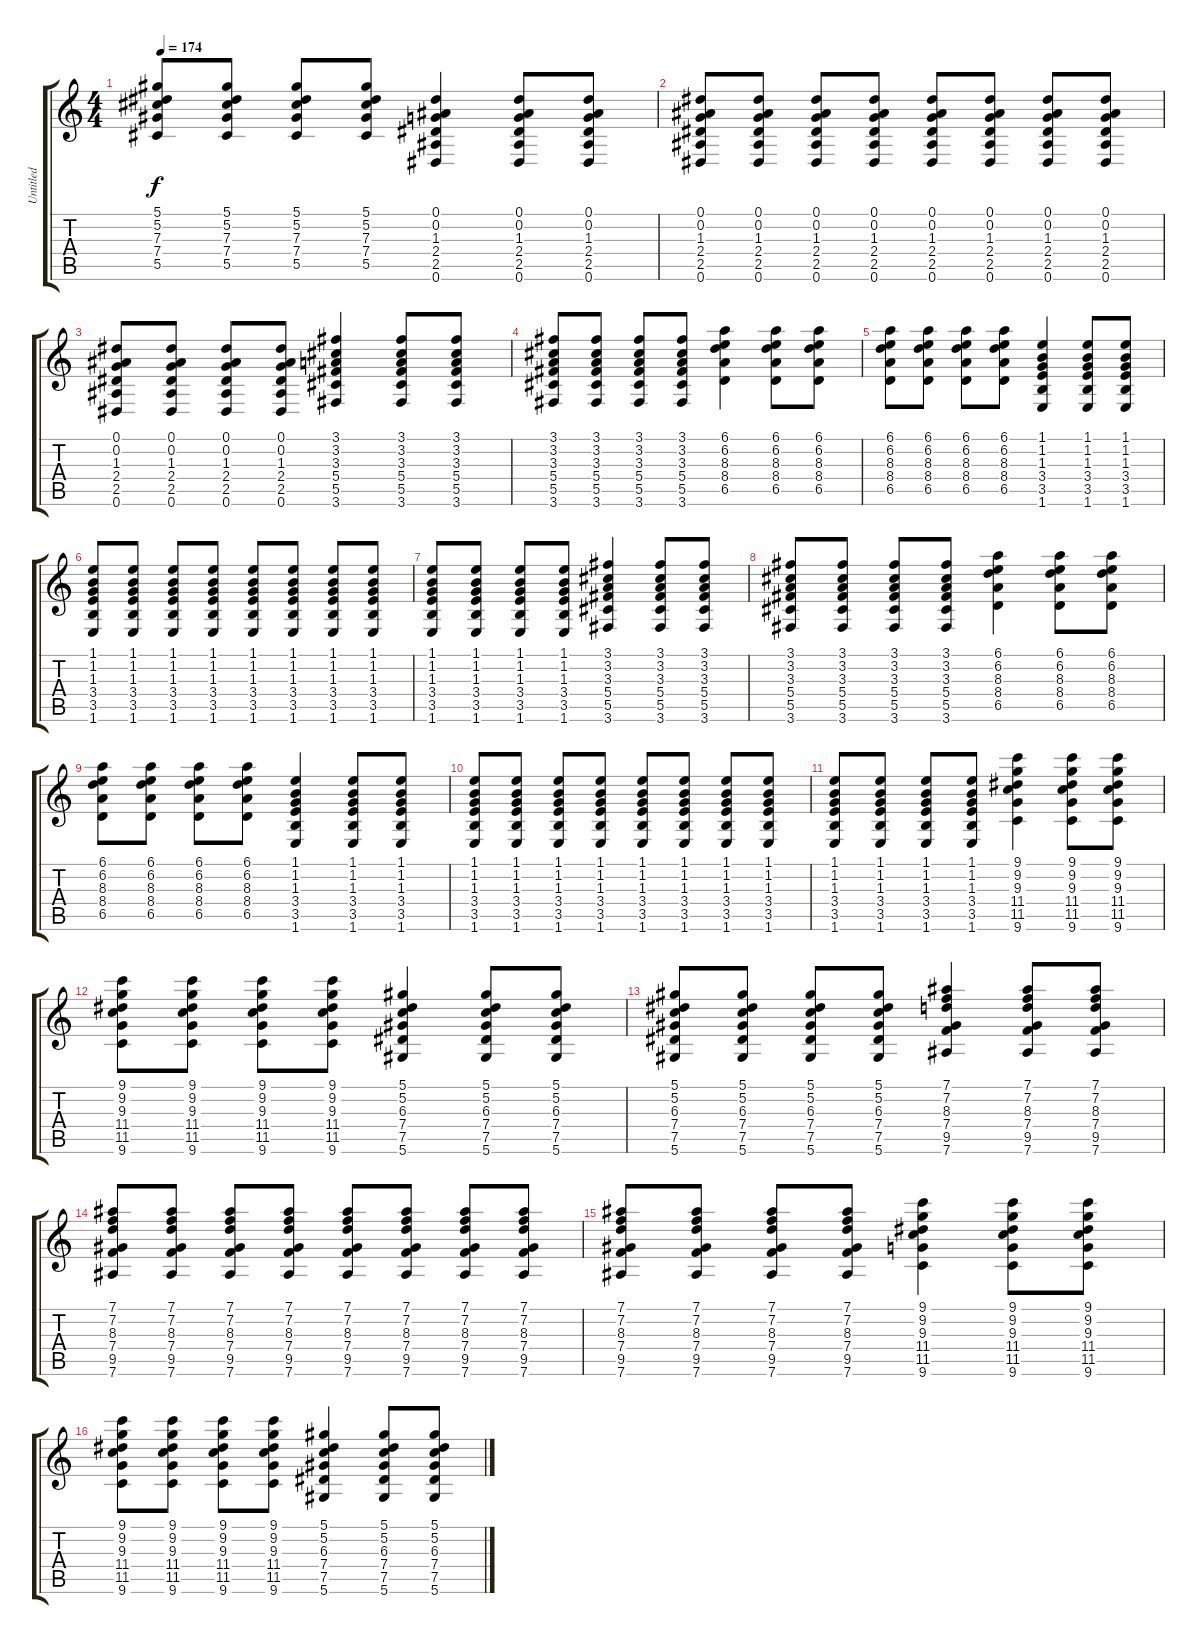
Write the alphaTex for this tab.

\track ("Untitled" "Untitled") {instrument overdrivenguitar}
\staff {score tabs}
\tuning (Eb4 Bb3 Gb3 Db3 Ab2 Eb2) {hide}
\ts (4 4)
\tempo 174
\clef g2
\ks c
(5.1 5.2 7.3 7.4 5.5).8{dy f} (5.1 5.2 7.3 7.4 5.5).8 (5.1 5.2 7.3 7.4 5.5).8 (5.1 5.2 7.3 7.4 5.5).8 (0.1 0.2 1.3 2.4 2.5 0.6).4 (0.1 0.2 1.3 2.4 2.5 0.6).8 (0.1 0.2 1.3 2.4 2.5 0.6).8 |
(0.1 0.2 1.3 2.4 2.5 0.6).8 (0.1 0.2 1.3 2.4 2.5 0.6).8 (0.1 0.2 1.3 2.4 2.5 0.6).8 (0.1 0.2 1.3 2.4 2.5 0.6).8 (0.1 0.2 1.3 2.4 2.5 0.6).8 (0.1 0.2 1.3 2.4 2.5 0.6).8 (0.1 0.2 1.3 2.4 2.5 0.6).8 (0.1 0.2 1.3 2.4 2.5 0.6).8 |
(0.1 0.2 1.3 2.4 2.5 0.6).8 (0.1 0.2 1.3 2.4 2.5 0.6).8 (0.1 0.2 1.3 2.4 2.5 0.6).8 (0.1 0.2 1.3 2.4 2.5 0.6).8 (3.1 3.2 3.3 5.4 5.5 3.6).4 (3.1 3.2 3.3 5.4 5.5 3.6).8 (3.1 3.2 3.3 5.4 5.5 3.6).8 |
(3.1 3.2 3.3 5.4 5.5 3.6).8 (3.1 3.2 3.3 5.4 5.5 3.6).8 (3.1 3.2 3.3 5.4 5.5 3.6).8 (3.1 3.2 3.3 5.4 5.5 3.6).8 (6.1 6.2 8.3 8.4 6.5).4 (6.1 6.2 8.3 8.4 6.5).8 (6.1 6.2 8.3 8.4 6.5).8 |
(6.1 6.2 8.3 8.4 6.5).8 (6.1 6.2 8.3 8.4 6.5).8 (6.1 6.2 8.3 8.4 6.5).8 (6.1 6.2 8.3 8.4 6.5).8 (1.1 1.2 1.3 3.4 3.5 1.6).4 (1.1 1.2 1.3 3.4 3.5 1.6).8 (1.1 1.2 1.3 3.4 3.5 1.6).8 |
(1.1 1.2 1.3 3.4 3.5 1.6).8 (1.1 1.2 1.3 3.4 3.5 1.6).8 (1.1 1.2 1.3 3.4 3.5 1.6).8 (1.1 1.2 1.3 3.4 3.5 1.6).8 (1.1 1.2 1.3 3.4 3.5 1.6).8 (1.1 1.2 1.3 3.4 3.5 1.6).8 (1.1 1.2 1.3 3.4 3.5 1.6).8 (1.1 1.2 1.3 3.4 3.5 1.6).8 |
(1.1 1.2 1.3 3.4 3.5 1.6).8 (1.1 1.2 1.3 3.4 3.5 1.6).8 (1.1 1.2 1.3 3.4 3.5 1.6).8 (1.1 1.2 1.3 3.4 3.5 1.6).8 (3.1 3.2 3.3 5.4 5.5 3.6).4 (3.1 3.2 3.3 5.4 5.5 3.6).8 (3.1 3.2 3.3 5.4 5.5 3.6).8 |
(3.1 3.2 3.3 5.4 5.5 3.6).8 (3.1 3.2 3.3 5.4 5.5 3.6).8 (3.1 3.2 3.3 5.4 5.5 3.6).8 (3.1 3.2 3.3 5.4 5.5 3.6).8 (6.1 6.2 8.3 8.4 6.5).4 (6.1 6.2 8.3 8.4 6.5).8 (6.1 6.2 8.3 8.4 6.5).8 |
(6.1 6.2 8.3 8.4 6.5).8 (6.1 6.2 8.3 8.4 6.5).8 (6.1 6.2 8.3 8.4 6.5).8 (6.1 6.2 8.3 8.4 6.5).8 (1.1 1.2 1.3 3.4 3.5 1.6).4 (1.1 1.2 1.3 3.4 3.5 1.6).8 (1.1 1.2 1.3 3.4 3.5 1.6).8 |
(1.1 1.2 1.3 3.4 3.5 1.6).8 (1.1 1.2 1.3 3.4 3.5 1.6).8 (1.1 1.2 1.3 3.4 3.5 1.6).8 (1.1 1.2 1.3 3.4 3.5 1.6).8 (1.1 1.2 1.3 3.4 3.5 1.6).8 (1.1 1.2 1.3 3.4 3.5 1.6).8 (1.1 1.2 1.3 3.4 3.5 1.6).8 (1.1 1.2 1.3 3.4 3.5 1.6).8 |
(1.1 1.2 1.3 3.4 3.5 1.6).8 (1.1 1.2 1.3 3.4 3.5 1.6).8 (1.1 1.2 1.3 3.4 3.5 1.6).8 (1.1 1.2 1.3 3.4 3.5 1.6).8 (9.1 9.2 9.3 11.4 11.5 9.6).4 (9.1 9.2 9.3 11.4 11.5 9.6).8 (9.1 9.2 9.3 11.4 11.5 9.6).8 |
(9.1 9.2 9.3 11.4 11.5 9.6).8 (9.1 9.2 9.3 11.4 11.5 9.6).8 (9.1 9.2 9.3 11.4 11.5 9.6).8 (9.1 9.2 9.3 11.4 11.5 9.6).8 (5.1 5.2 6.3 7.4 7.5 5.6).4 (5.1 5.2 6.3 7.4 7.5 5.6).8 (5.1 5.2 6.3 7.4 7.5 5.6).8 |
(5.1 5.2 6.3 7.4 7.5 5.6).8 (5.1 5.2 6.3 7.4 7.5 5.6).8 (5.1 5.2 6.3 7.4 7.5 5.6).8 (5.1 5.2 6.3 7.4 7.5 5.6).8 (7.1 7.2 8.3 7.4 9.5 7.6).4 (7.1 7.2 8.3 7.4 9.5 7.6).8 (7.1 7.2 8.3 7.4 9.5 7.6).8 |
(7.1 7.2 8.3 7.4 9.5 7.6).8 (7.1 7.2 8.3 7.4 9.5 7.6).8 (7.1 7.2 8.3 7.4 9.5 7.6).8 (7.1 7.2 8.3 7.4 9.5 7.6).8 (7.1 7.2 8.3 7.4 9.5 7.6).8 (7.1 7.2 8.3 7.4 9.5 7.6).8 (7.1 7.2 8.3 7.4 9.5 7.6).8 (7.1 7.2 8.3 7.4 9.5 7.6).8 |
(7.1 7.2 8.3 7.4 9.5 7.6).8 (7.1 7.2 8.3 7.4 9.5 7.6).8 (7.1 7.2 8.3 7.4 9.5 7.6).8 (7.1 7.2 8.3 7.4 9.5 7.6).8 (9.1 9.2 9.3 11.4 11.5 9.6).4 (9.1 9.2 9.3 11.4 11.5 9.6).8 (9.1 9.2 9.3 11.4 11.5 9.6).8 |
(9.1 9.2 9.3 11.4 11.5 9.6).8 (9.1 9.2 9.3 11.4 11.5 9.6).8 (9.1 9.2 9.3 11.4 11.5 9.6).8 (9.1 9.2 9.3 11.4 11.5 9.6).8 (5.1 5.2 6.3 7.4 7.5 5.6).4 (5.1 5.2 6.3 7.4 7.5 5.6).8 (5.1 5.2 6.3 7.4 7.5 5.6).8
